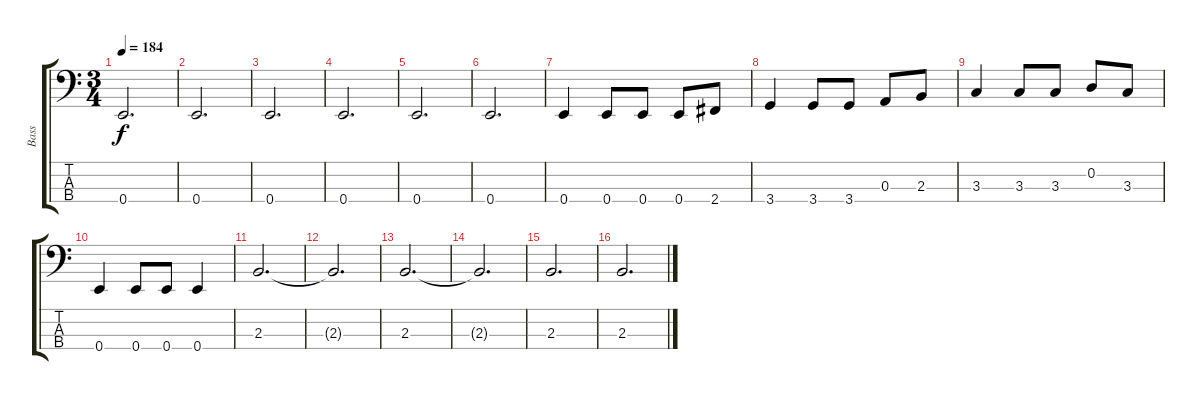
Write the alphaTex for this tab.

\track ("Bass" "Bass") {instrument electricbassfinger}
\staff {score tabs}
\tuning (G2 D2 A1 E1) {hide}
\ts (3 4)
\tempo 184
\clef f4
\ks c
0.4.2{d dy f} |
0.4.2{d} |
0.4.2{d} |
0.4.2{d} |
0.4.2{d} |
0.4.2{d} |
0.4.4 0.4.8 0.4.8 0.4.8 2.4.8 |
3.4.4 3.4.8 3.4.8 0.3.8 2.3.8 |
3.3.4 3.3.8 3.3.8 0.2.8 3.3.8 |
0.4.4 0.4.8 0.4.8 0.4.4 |
2.3.2{d} |
2.3{t}.2{d} |
2.3.2{d} |
2.3{t}.2{d} |
2.3.2{d} |
2.3.2{d}
